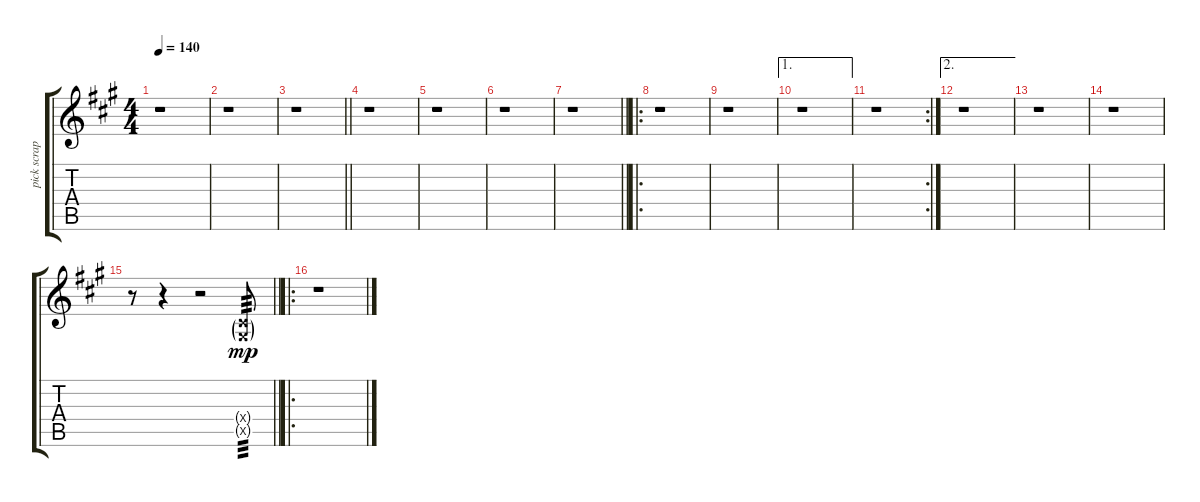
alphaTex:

\track ("pick scrapes" "pick scrap") {instrument guitarfretnoise}
\staff {score tabs}
\tuning (Eb4 Bb3 Gb3 Db3 Ab2 Eb2) {hide}
\ts (4 4)
\tempo 140
\clef g2
\ks a
r.1{dy mp} |
r.1 |
\barLineRight lightlight
r.1 |
r.1 |
r.1 |
r.1 |
\barLineRight lightlight
r.1 |
\ro
r.1 |
r.1 |
\ae 1
r.1 |
\rc 2
r.1 |
\ae 2
r.1 |
r.1 |
r.1 |
\barLineRight lightlight
r.8 r.4 r.2 (12.4{g x} 12.5{g x}).8{tp 3} |
\ro
r.1
